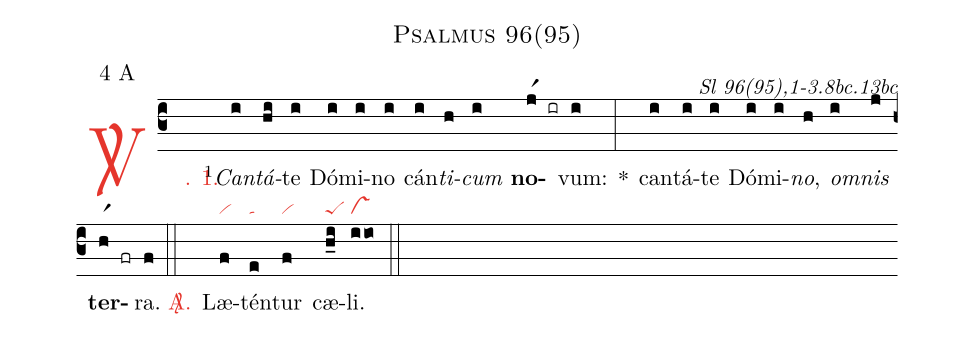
name: Psalmus 96(95);
mode: 4;
mode-differentia: A;
commentary: Sl 96(95),1-3.8bc.13bc;
nabc-lines: 1;
%%
(c3)

<c><sp>V/</sp>. 1.</c>() <v>\VSup{1}</v><i>Can</i>(i)<i>tá</i>(hi)te(i) Dó(i)mi(i)no(i) cán(i)<i>ti</i>(h)<i>cum</i>(i) <b>no</b>(jr1 ir)vum:(i) *(:) can(i)tá(i)te(i) Dó(i)mi(i)<i>no</i>,(h) <i>om</i>(i)<i>nis</i>(j) <b>ter</b>(hr1 fr)ra.(f)

(::)

<c><sp>A/</sp>.</c>() Læ(f|vi)tén(e|ta)tur(f|vi) cæ(h_i|peS)li.(iio|vs)

(::)
